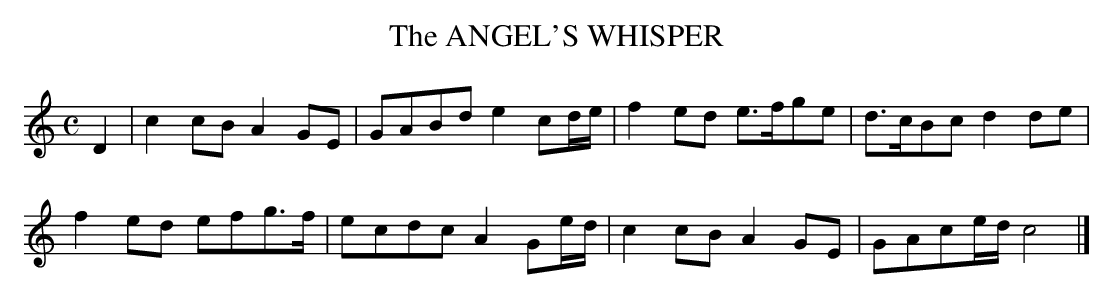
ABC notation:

X:1
T:ANGEL'S WHISPER, The
Y:"moderate"
M:C
L:1/8
K:C
D2|c2cB A2GE|GABd e2cd/e/|f2ed e>fge|d>cBc d2de|
f2ed efg>f|ecdc A2Ge/d/|c2cB A2GE|GAce/d/ c4|]
